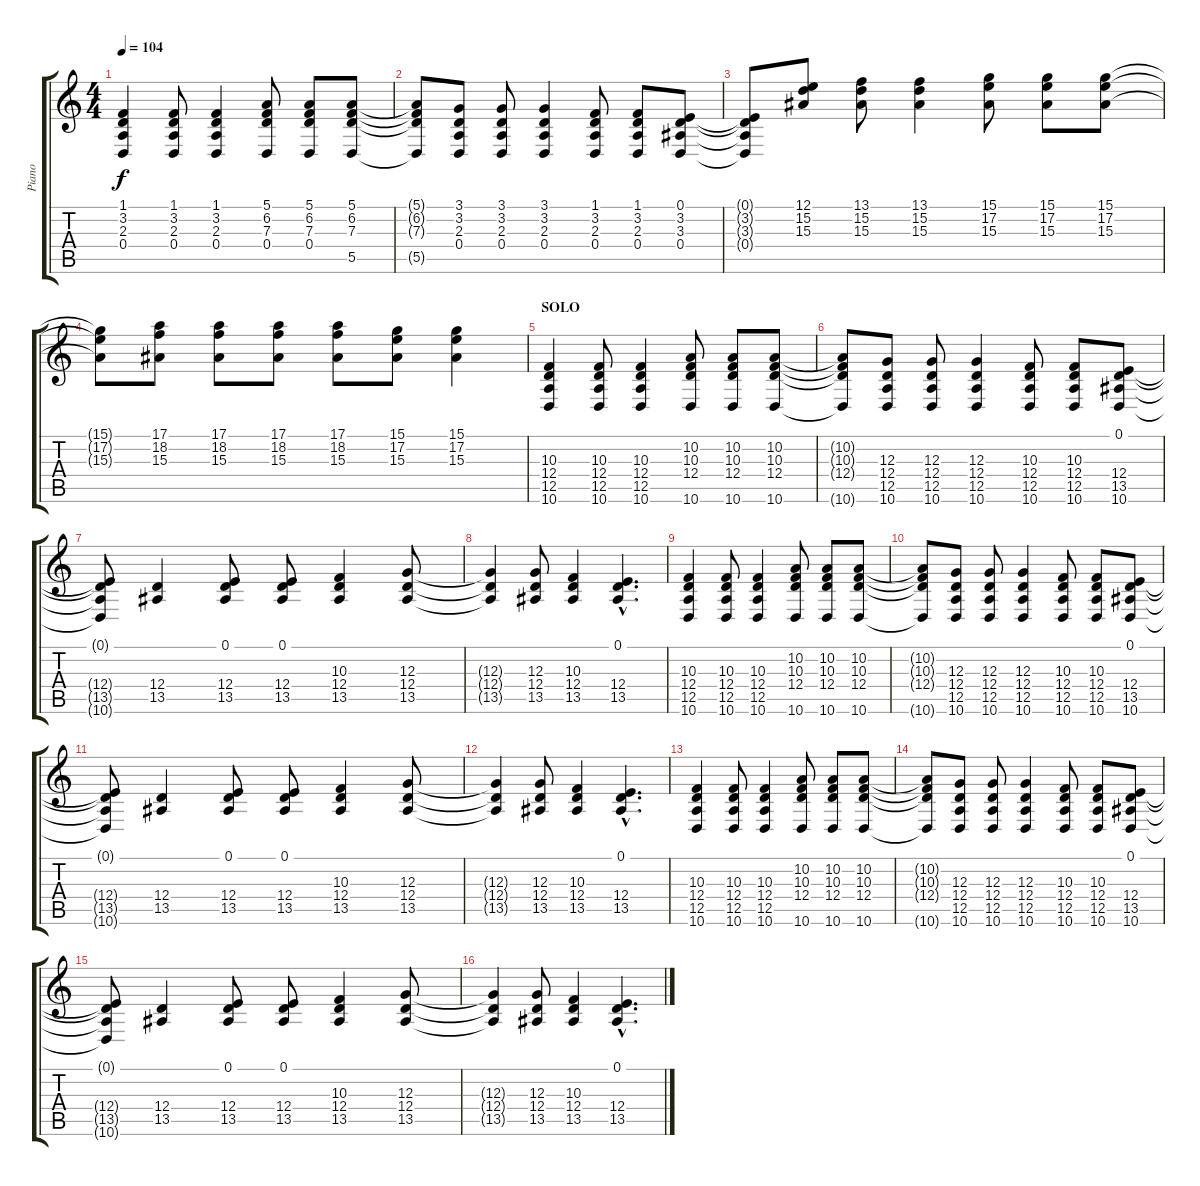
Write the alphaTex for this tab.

\track ("Piano" "Piano") {instrument acousticgrandpiano}
\staff {score tabs}
\tuning (E4 B3 G3 D3 A2 E2) {hide}
\ts (4 4)
\tempo 104
\clef g2
\ks c
(1.1 3.2 2.3 0.4).4{dy f} (1.1 3.2 2.3 0.4).8 (1.1 3.2 2.3 0.4).4 (5.1 6.2 7.3 0.4).8 (5.1 6.2 7.3 0.4).8 (5.1 6.2 7.3 5.5).8 |
(5.1{t} 6.2{t} 7.3{t} 5.5{t}).8 (3.1 3.2 2.3 0.4).8 (3.1 3.2 2.3 0.4).8 (3.1 3.2 2.3 0.4).4 (1.1 3.2 2.3 0.4).8 (1.1 3.2 2.3 0.4).8 (0.1 3.2 3.3 0.4).8 |
(0.1{t} 3.2{t} 3.3{t} 0.4{t}).8 (12.1 15.2 15.3).8 (13.1 15.2 15.3).8 (13.1 15.2 15.3).4 (15.1 17.2 15.3).8 (15.1 17.2 15.3).8 (15.1 17.2 15.3).8 |
(15.1{t} 17.2{t} 15.3{t}).8 (17.1 18.2 15.3).8 (17.1 18.2 15.3).8 (17.1 18.2 15.3).8 (17.1 18.2 15.3).8 (15.1 17.2 15.3).8 (15.1 17.2 15.3).4 |
\section ("" "SOLO")
(10.3 12.4 12.5 10.6).4 (10.3 12.4 12.5 10.6).8 (10.3 12.4 12.5 10.6).4 (10.2 10.3 12.4 10.6).8 (10.2 10.3 12.4 10.6).8 (10.2 10.3 12.4 10.6).8 |
(10.2{t} 10.3{t} 12.4{t} 10.6{t}).8 (12.3 12.4 12.5 10.6).8 (12.3 12.4 12.5 10.6).8 (12.3 12.4 12.5 10.6).4 (10.3 12.4 12.5 10.6).8 (10.3 12.4 12.5 10.6).8 (0.1 12.4 13.5 10.6).8 |
(0.1{t} 12.4{t} 13.5{t} 10.6{t}).8 (12.4 13.5).4 (0.1 12.4 13.5).8 (0.1 12.4 13.5).8 (10.3 12.4 13.5).4 (12.3 12.4 13.5).8 |
(12.3{t} 12.4{t} 13.5{t}).4 (12.3 12.4 13.5).8 (10.3 12.4 13.5).4 (0.1{hac} 12.4{hac} 13.5{hac}).4{d} |
(10.3 12.4 12.5 10.6).4 (10.3 12.4 12.5 10.6).8 (10.3 12.4 12.5 10.6).4 (10.2 10.3 12.4 10.6).8 (10.2 10.3 12.4 10.6).8 (10.2 10.3 12.4 10.6).8 |
(10.2{t} 10.3{t} 12.4{t} 10.6{t}).8 (12.3 12.4 12.5 10.6).8 (12.3 12.4 12.5 10.6).8 (12.3 12.4 12.5 10.6).4 (10.3 12.4 12.5 10.6).8 (10.3 12.4 12.5 10.6).8 (0.1 12.4 13.5 10.6).8 |
(0.1{t} 12.4{t} 13.5{t} 10.6{t}).8 (12.4 13.5).4 (0.1 12.4 13.5).8 (0.1 12.4 13.5).8 (10.3 12.4 13.5).4 (12.3 12.4 13.5).8 |
(12.3{t} 12.4{t} 13.5{t}).4 (12.3 12.4 13.5).8 (10.3 12.4 13.5).4 (0.1{hac} 12.4{hac} 13.5{hac}).4{d} |
(10.3 12.4 12.5 10.6).4 (10.3 12.4 12.5 10.6).8 (10.3 12.4 12.5 10.6).4 (10.2 10.3 12.4 10.6).8 (10.2 10.3 12.4 10.6).8 (10.2 10.3 12.4 10.6).8 |
(10.2{t} 10.3{t} 12.4{t} 10.6{t}).8 (12.3 12.4 12.5 10.6).8 (12.3 12.4 12.5 10.6).8 (12.3 12.4 12.5 10.6).4 (10.3 12.4 12.5 10.6).8 (10.3 12.4 12.5 10.6).8 (0.1 12.4 13.5 10.6).8 |
(0.1{t} 12.4{t} 13.5{t} 10.6{t}).8 (12.4 13.5).4 (0.1 12.4 13.5).8 (0.1 12.4 13.5).8 (10.3 12.4 13.5).4 (12.3 12.4 13.5).8 |
(12.3{t} 12.4{t} 13.5{t}).4 (12.3 12.4 13.5).8 (10.3 12.4 13.5).4 (0.1{hac} 12.4{hac} 13.5{hac}).4{d}
